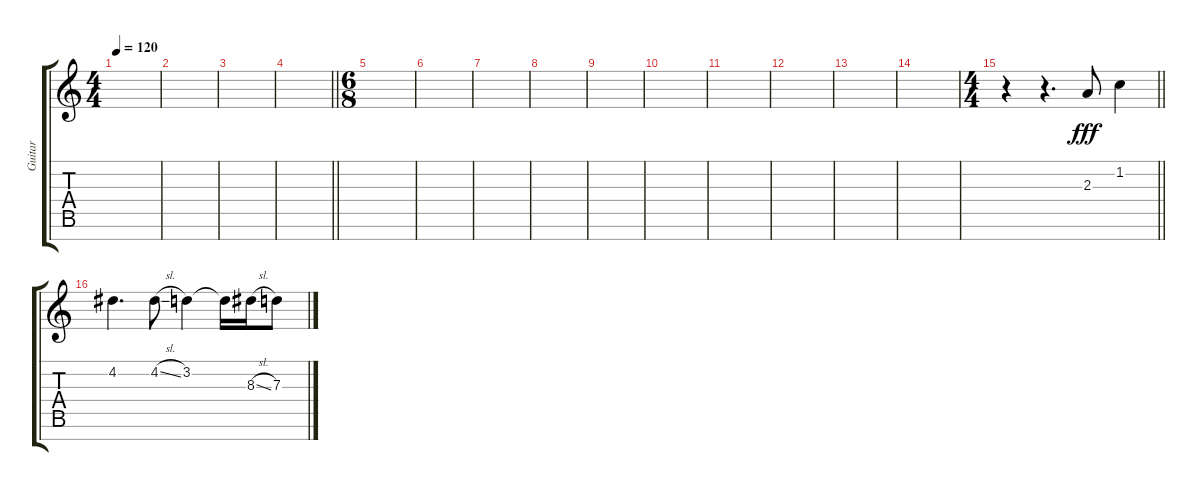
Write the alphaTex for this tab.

\track ("Guitar" "Guitar") {instrument electricguitarmuted}
\staff {score tabs}
\tuning (E4 B3 G3 D3 A2 E2 B1) {hide}
\ts (4 4)
\tempo 120
\clef g2
\ks c
|
|
|
\barLineRight lightlight
|
\ts (6 8)
|
|
|
|
|
|
|
|
|
|
\ts (4 4)
\barLineRight lightlight
r.4 r.4{d} 2.3.8{dy fff} 1.2.4 |
4.2.4{d} 4.2{sl}.8 3.2.4 3.2{t}.16 8.3{sl}.16 7.3{sl}.8
